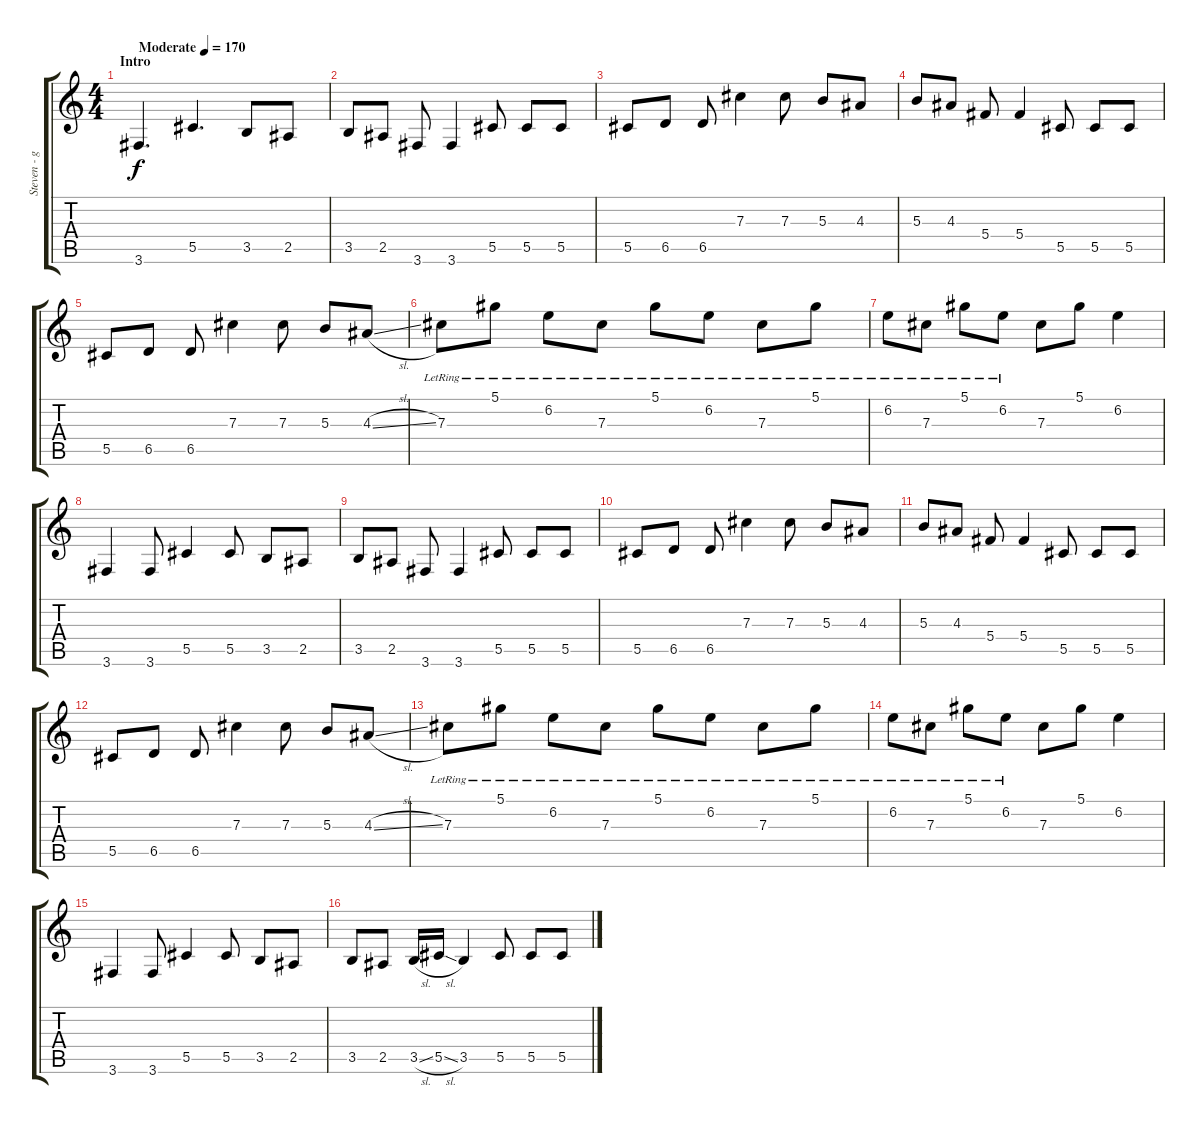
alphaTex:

\track ("Steven - gtr" "Steven - g") {instrument overdrivenguitar}
\staff {score tabs}
\tuning (Eb4 Bb3 Gb3 Db3 Ab2 Eb2) {hide}
\ts (4 4)
\section ("" "Intro")
\tempo (170 "Moderate")
\clef g2
\ks c
3.6.4{d dy f instrument overdrivenguitar} 5.5.4{d} 3.5.8 2.5.8 |
3.5.8 2.5.8 3.6.8 3.6.4 5.5.8 5.5.8 5.5.8 |
5.5.8 6.5.8 6.5.8 7.3.4 7.3.8 5.3.8 4.3.8 |
5.3.8 4.3.8 5.4.8 5.4.4 5.5.8 5.5.8 5.5.8 |
5.5.8 6.5.8 6.5.8 7.3.4 7.3.8 5.3.8 4.3{sl}.8 |
7.3{lr}.8 5.1{lr}.8 6.2{lr}.8 7.3{lr}.8 5.1{lr}.8 6.2{lr}.8 7.3{lr}.8 5.1{lr}.8 |
6.2{lr}.8 7.3{lr}.8 5.1{lr}.8 6.2{lr}.8 7.3.8 5.1.8 6.2.4 |
3.6.4 3.6.8 5.5.4 5.5.8 3.5.8 2.5.8 |
3.5.8 2.5.8 3.6.8 3.6.4 5.5.8 5.5.8 5.5.8 |
5.5.8 6.5.8 6.5.8 7.3.4 7.3.8 5.3.8 4.3.8 |
5.3.8 4.3.8 5.4.8 5.4.4 5.5.8 5.5.8 5.5.8 |
5.5.8 6.5.8 6.5.8 7.3.4 7.3.8 5.3.8 4.3{sl}.8 |
7.3{lr}.8 5.1{lr}.8 6.2{lr}.8 7.3{lr}.8 5.1{lr}.8 6.2{lr}.8 7.3{lr}.8 5.1{lr}.8 |
6.2{lr}.8 7.3{lr}.8 5.1{lr}.8 6.2{lr}.8 7.3.8 5.1.8 6.2.4 |
3.6.4 3.6.8 5.5.4 5.5.8 3.5.8 2.5.8 |
3.5.8 2.5.8 3.5{sl}.16 5.5{sl}.16 3.5.4 5.5.8 5.5.8 5.5.8
